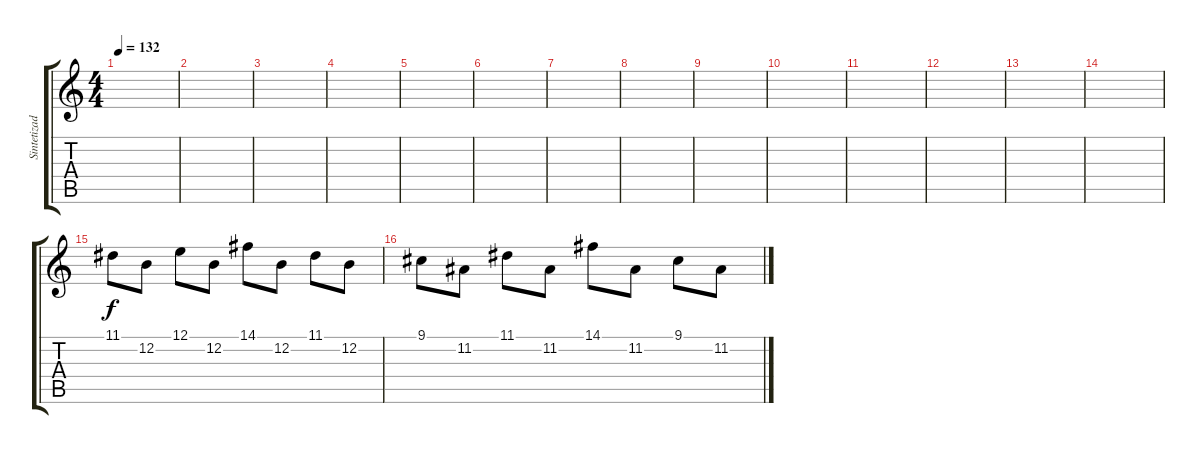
\track ("Sintetizador 4" "Sintetizad") {instrument electricpiano1}
\staff {score tabs}
\tuning (E4 B3 G3 D3 A2 E2) {hide}
\ts (4 4)
\tempo 132
\clef g2
\ks c
|
|
|
|
|
|
|
|
|
|
|
|
|
|
11.1.8{volume 5 instrument orchestralharp} 12.2.8 12.1.8 12.2.8 14.1.8 12.2.8 11.1.8 12.2.8 |
9.1.8 11.2.8 11.1.8 11.2.8 14.1.8 11.2.8 9.1.8 11.2.8
